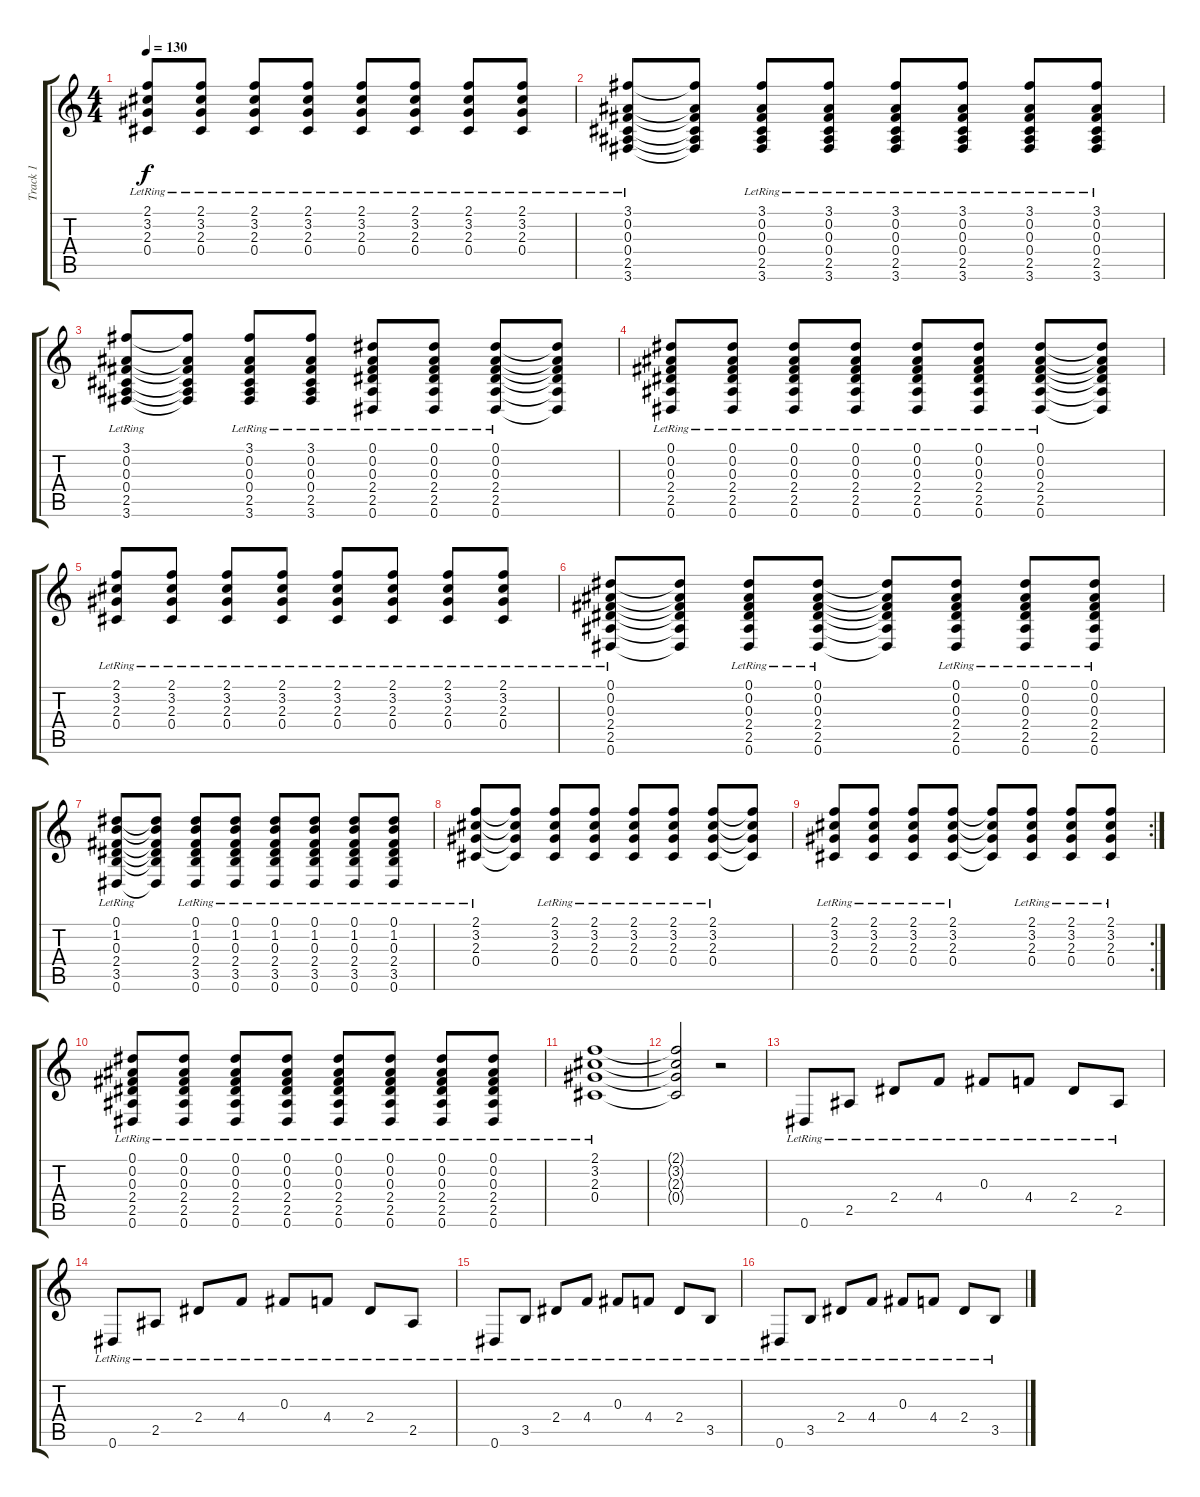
\track ("Track 1" "Track 1") {instrument acousticguitarnylon}
\staff {score tabs}
\tuning (Eb4 Bb3 Gb3 Db3 Ab2 Eb2) {hide}
\ts (4 4)
\tempo 130
\clef g2
\ks c
(2.1{lr} 3.2{lr} 2.3{lr} 0.4{lr}).8{dy f} (2.1{lr} 3.2{lr} 2.3{lr} 0.4{lr}).8 (2.1{lr} 3.2{lr} 2.3{lr} 0.4{lr}).8 (2.1{lr} 3.2{lr} 2.3{lr} 0.4{lr}).8 (2.1{lr} 3.2{lr} 2.3{lr} 0.4{lr}).8 (2.1{lr} 3.2{lr} 2.3{lr} 0.4{lr}).8 (2.1{lr} 3.2{lr} 2.3{lr} 0.4{lr}).8 (2.1{lr} 3.2{lr} 2.3{lr} 0.4{lr}).8 |
(3.1{lr} 0.2{lr} 0.3{lr} 0.4{lr} 2.5{lr} 3.6{lr}).8 (3.1{t} 0.2{t} 0.3{t} 0.4{t} 2.5{t} 3.6{t}).8 (3.1{lr} 0.2{lr} 0.3{lr} 0.4{lr} 2.5{lr} 3.6{lr}).8 (3.1{lr} 0.2{lr} 0.3{lr} 0.4{lr} 2.5{lr} 3.6{lr}).8 (3.1{lr} 0.2{lr} 0.3{lr} 0.4{lr} 2.5{lr} 3.6{lr}).8 (3.1{lr} 0.2{lr} 0.3{lr} 0.4{lr} 2.5{lr} 3.6{lr}).8 (3.1{lr} 0.2{lr} 0.3{lr} 0.4{lr} 2.5{lr} 3.6{lr}).8 (3.1{lr} 0.2{lr} 0.3{lr} 0.4{lr} 2.5{lr} 3.6{lr}).8 |
(3.1{lr} 0.2{lr} 0.3{lr} 0.4{lr} 2.5{lr} 3.6{lr}).8 (3.1{t} 0.2{t} 0.3{t} 0.4{t} 2.5{t} 3.6{t}).8 (3.1{lr} 0.2{lr} 0.3{lr} 0.4{lr} 2.5{lr} 3.6{lr}).8 (3.1{lr} 0.2{lr} 0.3{lr} 0.4{lr} 2.5{lr} 3.6{lr}).8 (0.1{lr} 0.2{lr} 0.3{lr} 2.4{lr} 2.5{lr} 0.6{lr}).8 (0.1{lr} 0.2{lr} 0.3{lr} 2.4{lr} 2.5{lr} 0.6{lr}).8 (0.1{lr} 0.2{lr} 0.3{lr} 2.4{lr} 2.5{lr} 0.6{lr}).8 (0.1{t} 0.2{t} 0.3{t} 2.4{t} 2.5{t} 0.6{t}).8 |
(0.1{lr} 0.2{lr} 0.3{lr} 2.4{lr} 2.5{lr} 0.6{lr}).8 (0.1{lr} 0.2{lr} 0.3{lr} 2.4{lr} 2.5{lr} 0.6{lr}).8 (0.1{lr} 0.2{lr} 0.3{lr} 2.4{lr} 2.5{lr} 0.6{lr}).8 (0.1{lr} 0.2{lr} 0.3{lr} 2.4{lr} 2.5{lr} 0.6{lr}).8 (0.1{lr} 0.2{lr} 0.3{lr} 2.4{lr} 2.5{lr} 0.6{lr}).8 (0.1{lr} 0.2{lr} 0.3{lr} 2.4{lr} 2.5{lr} 0.6{lr}).8 (0.1{lr} 0.2{lr} 0.3{lr} 2.4{lr} 2.5{lr} 0.6{lr}).8 (0.1{t} 0.2{t} 0.3{t} 2.4{t} 2.5{t} 0.6{t}).8 |
(2.1{lr} 3.2{lr} 2.3{lr} 0.4{lr}).8 (2.1{lr} 3.2{lr} 2.3{lr} 0.4{lr}).8 (2.1{lr} 3.2{lr} 2.3{lr} 0.4{lr}).8 (2.1{lr} 3.2{lr} 2.3{lr} 0.4{lr}).8 (2.1{lr} 3.2{lr} 2.3{lr} 0.4{lr}).8 (2.1{lr} 3.2{lr} 2.3{lr} 0.4{lr}).8 (2.1{lr} 3.2{lr} 2.3{lr} 0.4{lr}).8 (2.1{lr} 3.2{lr} 2.3{lr} 0.4{lr}).8 |
(0.1{lr} 0.2{lr} 0.3{lr} 2.4{lr} 2.5{lr} 0.6{lr}).8 (0.1{t} 0.2{t} 0.3{t} 2.4{t} 2.5{t} 0.6{t}).8 (0.1{lr} 0.2{lr} 0.3{lr} 2.4{lr} 2.5{lr} 0.6{lr}).8 (0.1{lr} 0.2{lr} 0.3{lr} 2.4{lr} 2.5{lr} 0.6{lr}).8 (0.1{t} 0.2{t} 0.3{t} 2.4{t} 2.5{t} 0.6{t}).8 (0.1{lr} 0.2{lr} 0.3{lr} 2.4{lr} 2.5{lr} 0.6{lr}).8 (0.1{lr} 0.2{lr} 0.3{lr} 2.4{lr} 2.5{lr} 0.6{lr}).8 (0.1{lr} 0.2{lr} 0.3{lr} 2.4{lr} 2.5{lr} 0.6{lr}).8 |
(0.1{lr} 1.2{lr} 0.3{lr} 2.4{lr} 3.5{lr} 0.6{lr}).8 (0.1{t} 1.2{t} 0.3{t} 2.4{t} 3.5{t} 0.6{t}).8 (0.1{lr} 1.2{lr} 0.3{lr} 2.4{lr} 3.5{lr} 0.6{lr}).8 (0.1{lr} 1.2{lr} 0.3{lr} 2.4{lr} 3.5{lr} 0.6{lr}).8 (0.1{lr} 1.2{lr} 0.3{lr} 2.4{lr} 3.5{lr} 0.6{lr}).8 (0.1{lr} 1.2{lr} 0.3{lr} 2.4{lr} 3.5{lr} 0.6{lr}).8 (0.1{lr} 1.2{lr} 0.3{lr} 2.4{lr} 3.5{lr} 0.6{lr}).8 (0.1{lr} 1.2{lr} 0.3{lr} 2.4{lr} 3.5{lr} 0.6{lr}).8 |
(2.1{lr} 3.2{lr} 2.3{lr} 0.4{lr}).8 (2.1{t} 3.2{t} 2.3{t} 0.4{t}).8 (2.1{lr} 3.2{lr} 2.3{lr} 0.4{lr}).8 (2.1{lr} 3.2{lr} 2.3{lr} 0.4{lr}).8 (2.1{lr} 3.2{lr} 2.3{lr} 0.4{lr}).8 (2.1{lr} 3.2{lr} 2.3{lr} 0.4{lr}).8 (2.1{lr} 3.2{lr} 2.3{lr} 0.4{lr}).8 (2.1{t} 3.2{t} 2.3{t} 0.4{t}).8 |
\rc 2
(2.1{lr} 3.2{lr} 2.3{lr} 0.4{lr}).8 (2.1{lr} 3.2{lr} 2.3{lr} 0.4{lr}).8 (2.1{lr} 3.2{lr} 2.3{lr} 0.4{lr}).8 (2.1{lr} 3.2{lr} 2.3{lr} 0.4{lr}).8 (2.1{t} 3.2{t} 2.3{t} 0.4{t}).8 (2.1{lr} 3.2{lr} 2.3{lr} 0.4{lr}).8 (2.1{lr} 3.2{lr} 2.3{lr} 0.4{lr}).8 (2.1{lr} 3.2{lr} 2.3{lr} 0.4{lr}).8 |
(0.1{lr} 0.2{lr} 0.3{lr} 2.4{lr} 2.5{lr} 0.6{lr}).8 (0.1{lr} 0.2{lr} 0.3{lr} 2.4{lr} 2.5{lr} 0.6{lr}).8 (0.1{lr} 0.2{lr} 0.3{lr} 2.4{lr} 2.5{lr} 0.6{lr}).8 (0.1{lr} 0.2{lr} 0.3{lr} 2.4{lr} 2.5{lr} 0.6{lr}).8 (0.1{lr} 0.2{lr} 0.3{lr} 2.4{lr} 2.5{lr} 0.6{lr}).8 (0.1{lr} 0.2{lr} 0.3{lr} 2.4{lr} 2.5{lr} 0.6{lr}).8 (0.1{lr} 0.2{lr} 0.3{lr} 2.4{lr} 2.5{lr} 0.6{lr}).8 (0.1{lr} 0.2{lr} 0.3{lr} 2.4{lr} 2.5{lr} 0.6{lr}).8 |
(2.1{lr} 3.2{lr} 2.3{lr} 0.4{lr}).1 |
(2.1{t} 3.2{t} 2.3{t} 0.4{t}).2 r.2 |
0.6{lr}.8 2.5{lr}.8 2.4{lr}.8 4.4{lr}.8 0.3{lr}.8 4.4{lr}.8 2.4{lr}.8 2.5{lr}.8 |
0.6{lr}.8 2.5{lr}.8 2.4{lr}.8 4.4{lr}.8 0.3{lr}.8 4.4{lr}.8 2.4{lr}.8 2.5{lr}.8 |
0.6{lr}.8 3.5{lr}.8 2.4{lr}.8 4.4{lr}.8 0.3{lr}.8 4.4{lr}.8 2.4{lr}.8 3.5{lr}.8 |
0.6{lr}.8 3.5{lr}.8 2.4{lr}.8 4.4{lr}.8 0.3{lr}.8 4.4{lr}.8 2.4{lr}.8 3.5{lr}.8
